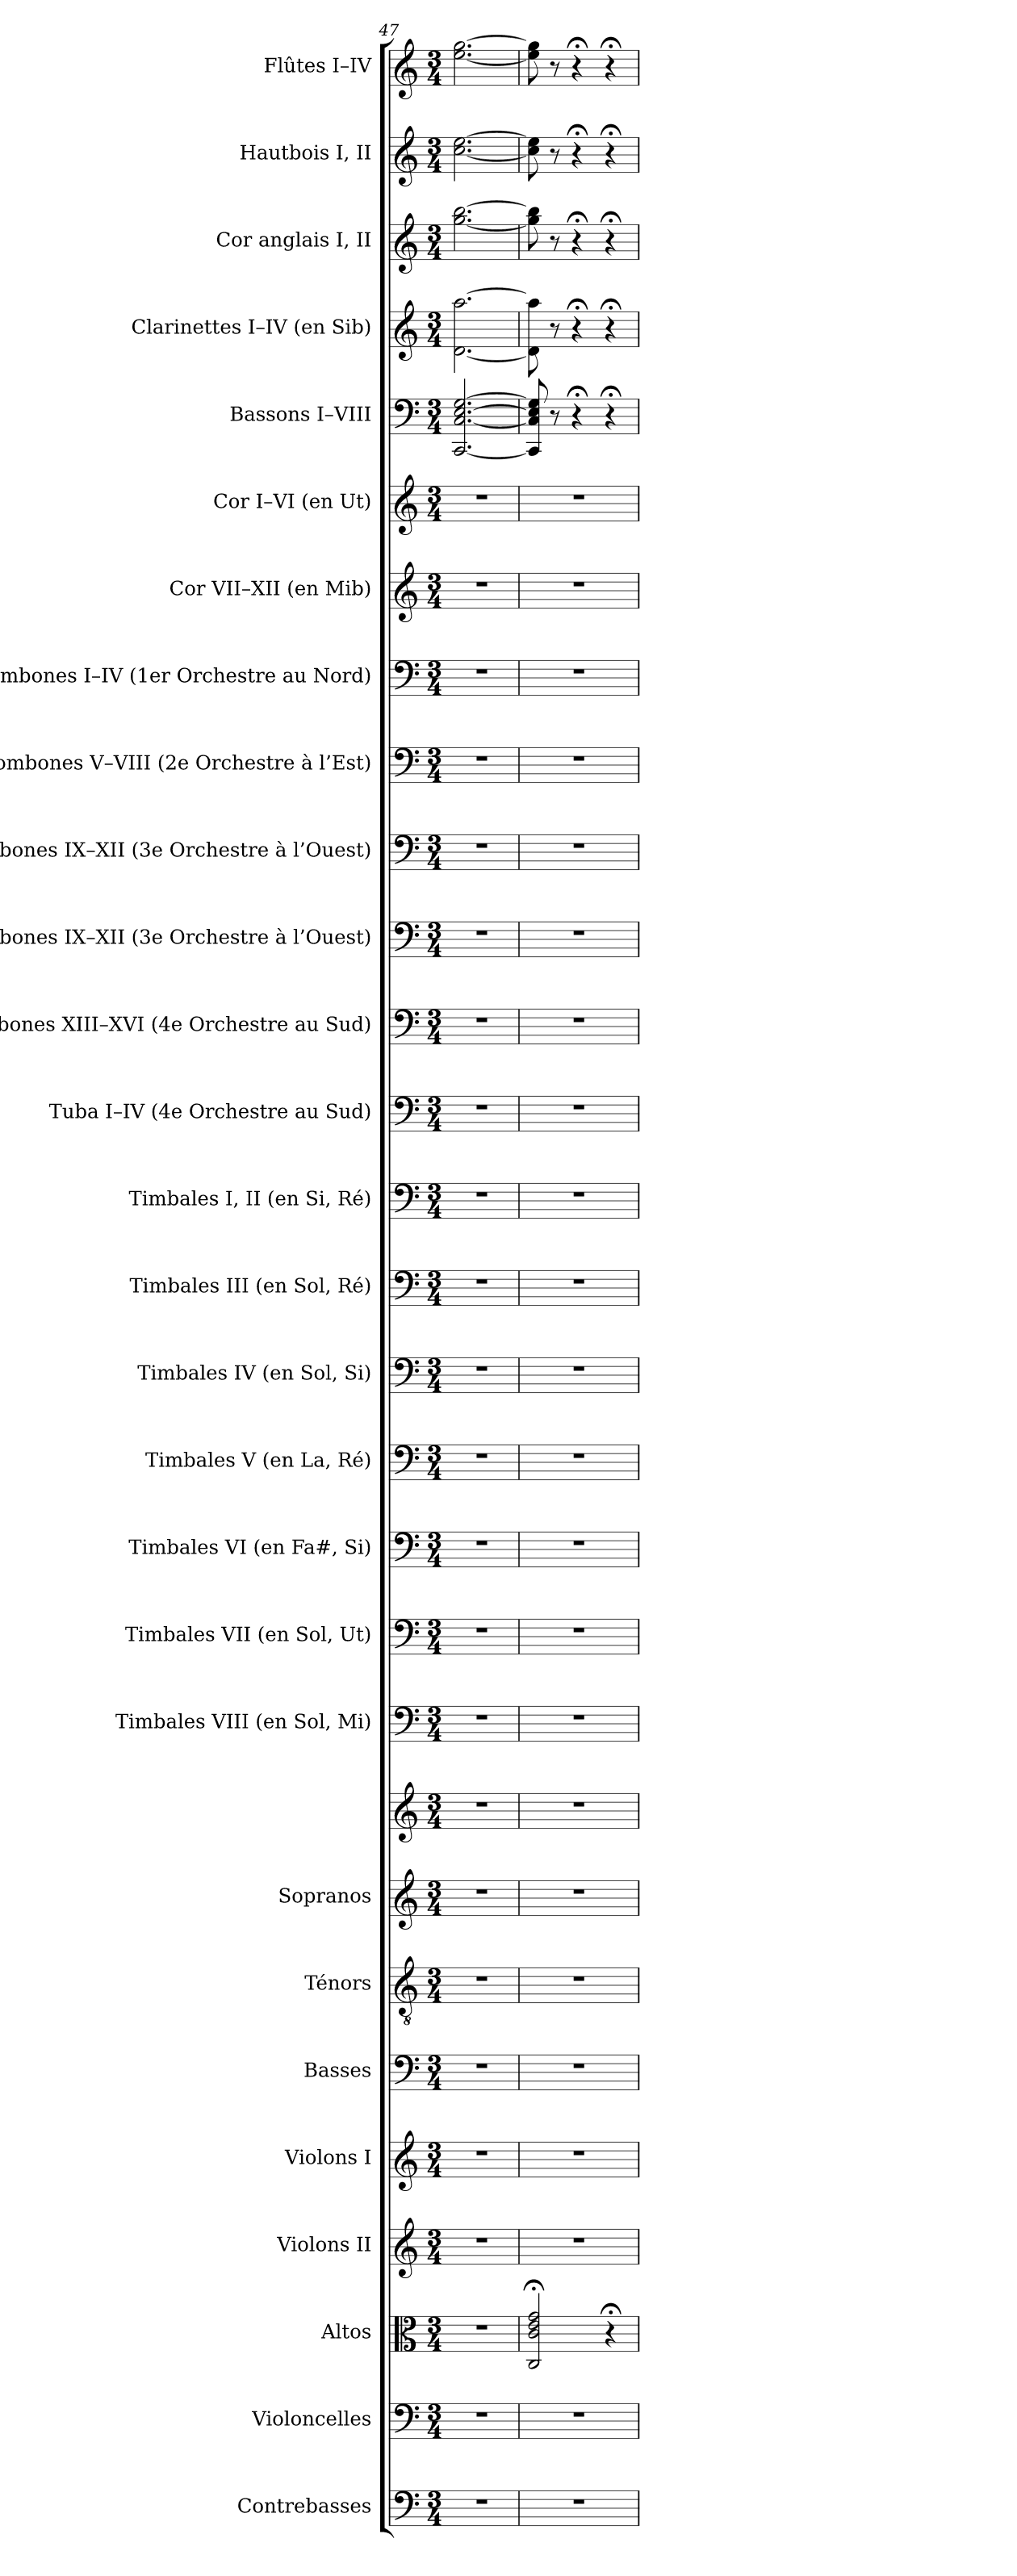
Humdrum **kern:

**kern	**kern	**kern	**kern	**kern	**kern	**kern	**kern	**kern	**kern	**kern	**kern	**kern	**kern	**kern	**kern	**kern	**kern	**kern	**kern	**kern	**kern	**kern	**kern	**kern	**kern	**kern	**kern	**kern
*part28	*part27	*part26	*part25	*part24	*part23	*part22	*part21	*part21	*part20	*part19	*part18	*part17	*part16	*part15	*part14	*part13	*part12	*part11	*part10	*part9	*part8	*part7	*part6	*part5	*part4	*part3	*part2	*part1
*staff29	*staff28	*staff27	*staff26	*staff25	*staff24	*staff23	*staff22	*staff21	*staff20	*staff19	*staff18	*staff17	*staff16	*staff15	*staff14	*staff13	*staff12	*staff11	*staff10	*staff9	*staff8	*staff7	*staff6	*staff5	*staff4	*staff3	*staff2	*staff1
*I"Contrebasses	*I"Violoncelles	*I"Altos	*I"Violons II	*I"Violons I	*I"Basses	*I"Ténors	*I"Sopranos	*	*I"Timbales VIII (en Sol, Mi)	*I"Timbales VII (en Sol, Ut)	*I"Timbales VI (en Fa#, Si)	*I"Timbales V (en La, Ré)	*I"Timbales IV (en Sol, Si)	*I"Timbales III (en Sol, Ré)	*I"Timbales I, II (en Si, Ré)	*I"Tuba I–IV (4e Orchestre au Sud)	*I"Trombones XIII–XVI (4e Orchestre au Sud)	*I"Trombones IX–XII (3e Orchestre à l’Ouest)	*I"Trombones IX–XII (3e Orchestre à l’Ouest)	*I"Trombones V–VIII (2e Orchestre à l’Est)	*I"Trombones I–IV (1er Orchestre au Nord)	*I"Cor VII–XII (en Mib)	*I"Cor I–VI (en Ut)	*I"Bassons I–VIII	*I"Clarinettes I–IV (en Sib)	*I"Cor anglais I, II	*I"Hautbois I, II	*I"Flûtes I–IV
*I'Cb.	*I'Vlles	*I'Altos	*I'Vns II	*I'Vns I	*I'Basses	*I'Tén.	*I'Sopr.	*	*I'VIII	*I'VII	*I'VI	*I'Timb.  V	*I'IV	*I'III	*I'I, II	*I'Tb.	*I'4e Orchestre	*	*I'Trb.  3e Orchestre	*I'2e Orchestre	*I'1er Orchestre	*I'Cor (Mib)	*I'Cor (Ut)	*I'Bns	*I'Cl. (Sib)	*I'C. a.	*I'Hb.	*I'Fl.
*clefF4	*clefF4	*clefC3	*clefG2	*clefG2	*clefF4	*clefGv2	*clefG2	*clefG2	*clefF4	*clefF4	*clefF4	*clefF4	*clefF4	*clefF4	*clefF4	*clefF4	*clefF4	*clefF4	*clefF4	*clefF4	*clefF4	*clefG2	*clefG2	*clefF4	*clefG2	*clefG2	*clefG2	*clefG2
*ITrd7c12	*	*	*	*	*	*ITrd7c12	*	*	*	*	*	*	*	*	*	*	*	*	*	*	*	*ITrd5c9	*ITrd7c12	*	*ITrd1c2	*ITrd4c7	*	*
*k[]	*k[]	*k[]	*k[]	*k[]	*k[]	*k[]	*k[]	*k[]	*k[]	*k[]	*k[]	*k[]	*k[]	*k[]	*k[]	*k[]	*k[]	*k[]	*k[]	*k[]	*k[]	*k[b-e-a-]	*k[]	*k[]	*k[b-e-]	*k[b-]	*k[]	*k[]
*C:	*C:	*C:	*C:	*C:	*C:	*C:	*C:	*C:	*C:	*C:	*C:	*C:	*C:	*C:	*C:	*C:	*C:	*C:	*C:	*C:	*C:	*E-:	*C:	*C:	*B-:	*F:	*C:	*C:
*M3/4	*M3/4	*M3/4	*M3/4	*M3/4	*M3/4	*M3/4	*M3/4	*M3/4	*M3/4	*M3/4	*M3/4	*M3/4	*M3/4	*M3/4	*M3/4	*M3/4	*M3/4	*M3/4	*M3/4	*M3/4	*M3/4	*M3/4	*M3/4	*M3/4	*M3/4	*M3/4	*M3/4	*M3/4
=47	=47	=47	=47	=47	=47	=47	=47	=47	=47	=47	=47	=47	=47	=47	=47	=47	=47	=47	=47	=47	=47	=47	=47	=47	=47	=47	=47	=47
!LO:N:vis=1	!LO:N:vis=1	!LO:N:vis=1	!LO:N:vis=1	!LO:N:vis=1	!LO:N:vis=1	!LO:N:vis=1	!LO:N:vis=1	!LO:N:vis=1	!LO:N:vis=1	!LO:N:vis=1	!LO:N:vis=1	!LO:N:vis=1	!LO:N:vis=1	!LO:N:vis=1	!LO:N:vis=1	!LO:N:vis=1	!LO:N:vis=1	!LO:N:vis=1	!LO:N:vis=1	!LO:N:vis=1	!LO:N:vis=1	!LO:N:vis=1	!LO:N:vis=1	!	!	!	!	!
2.r	2.r	2.r	2.r	2.r	2.r	2.r	2.r	2.r	2.r	2.r	2.r	2.r	2.r	2.r	2.r	2.r	2.r	2.r	2.r	2.r	2.r	2.r	2.r	[<2.CCi/ [<2.Ci [>2.Ei [>2.Gi	[<2.ci\ [>2.ggi	[<2.cci\ [>2.eei	[<2.cci\ [>2.eei	[<2.eei\ [>2.ggi
=48	=48	=48	=48	=48	=48	=48	=48	=48	=48	=48	=48	=48	=48	=48	=48	=48	=48	=48	=48	=48	=48	=48	=48	=48	=48	=48	=48	=48
!LO:N:vis=1	!LO:N:vis=1	!	!LO:N:vis=1	!LO:N:vis=1	!LO:N:vis=1	!LO:N:vis=1	!LO:N:vis=1	!LO:N:vis=1	!LO:N:vis=1	!LO:N:vis=1	!LO:N:vis=1	!LO:N:vis=1	!LO:N:vis=1	!LO:N:vis=1	!LO:N:vis=1	!LO:N:vis=1	!LO:N:vis=1	!LO:N:vis=1	!LO:N:vis=1	!LO:N:vis=1	!LO:N:vis=1	!LO:N:vis=1	!LO:N:vis=1	!	!	!	!	!
2.r	2.r	2Ci/; 2ci; 2ei; 2gi;	2.r	2.r	2.r	2.r	2.r	2.r	2.r	2.r	2.r	2.r	2.r	2.r	2.r	2.r	2.r	2.r	2.r	2.r	2.r	2.r	2.r	8CCi/] 8Ci] 8Ei] 8Gi]	8ci\] 8ggi]	8cci\] 8eei]	8cci\] 8eei]	8eei\] 8ggi]
.	.	.	.	.	.	.	.	.	.	.	.	.	.	.	.	.	.	.	.	.	.	.	.	8r	8r	8r	8r	8r
.	.	.	.	.	.	.	.	.	.	.	.	.	.	.	.	.	.	.	.	.	.	.	.	4r;	4r;	4r;	4r;	4r;
.	.	4r;	.	.	.	.	.	.	.	.	.	.	.	.	.	.	.	.	.	.	.	.	.	4r;	4r;	4r;	4r;	4r;
=	=	=	=	=	=	=	=	=	=	=	=	=	=	=	=	=	=	=	=	=	=	=	=	=	=	=	=	=
*-	*-	*-	*-	*-	*-	*-	*-	*-	*-	*-	*-	*-	*-	*-	*-	*-	*-	*-	*-	*-	*-	*-	*-	*-	*-	*-	*-	*-
